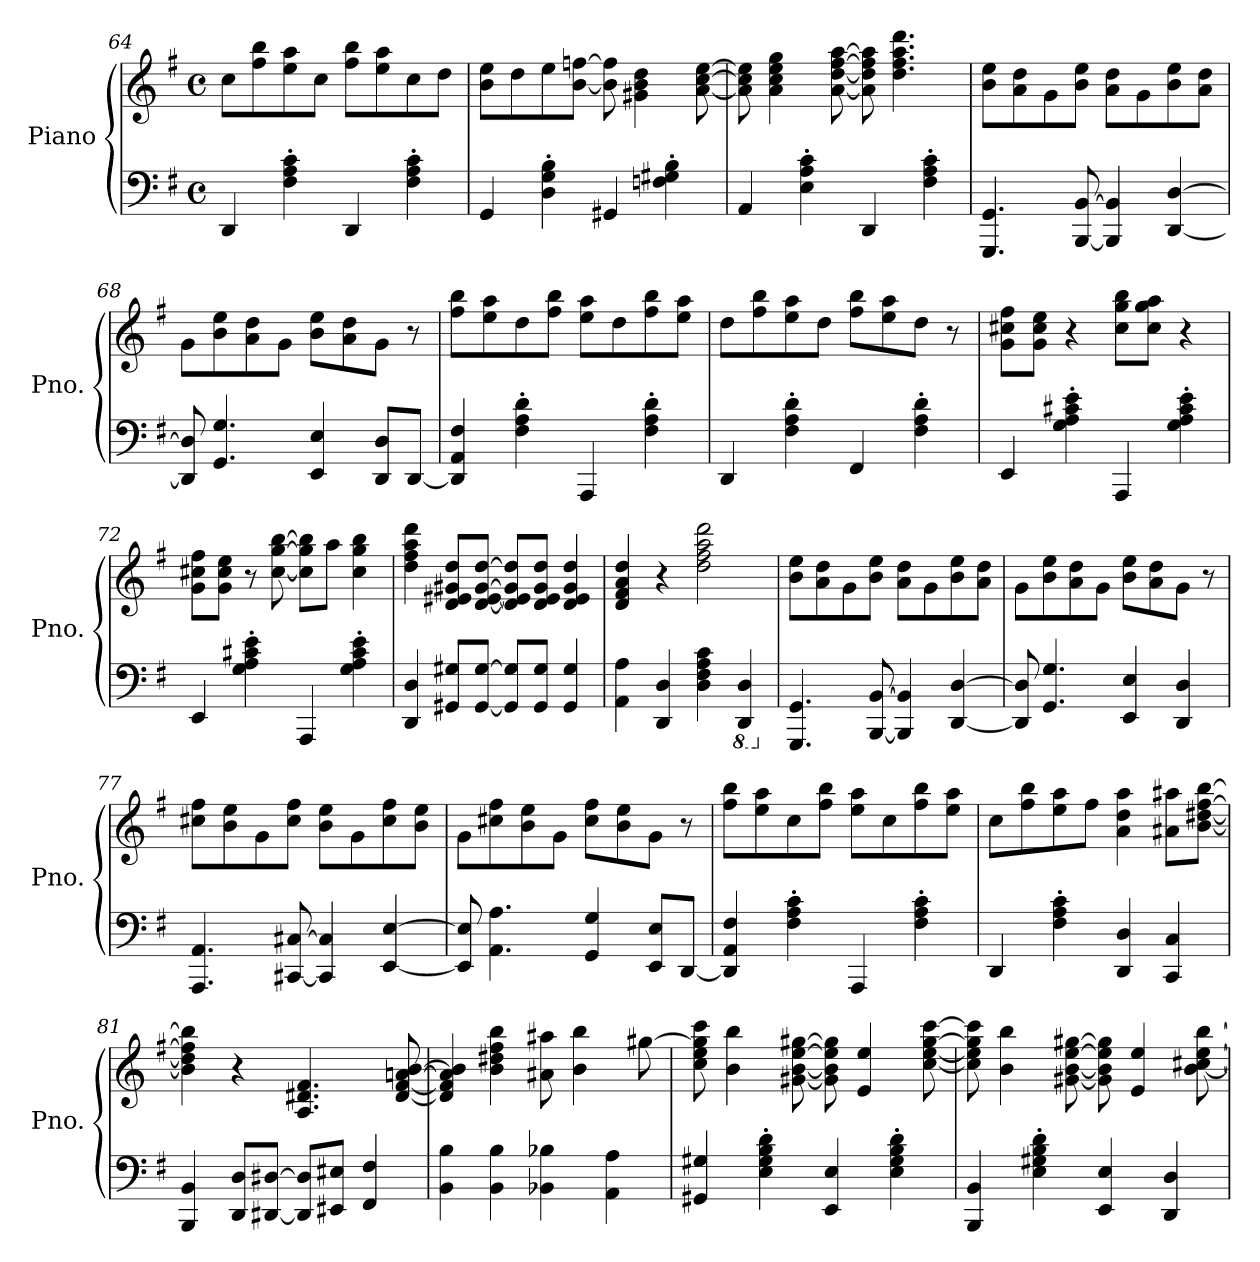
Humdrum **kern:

**kern	**kern
*part1	*part1
*staff2	*staff1
*I"Piano	*
*I'Pno.	*
*clefF4	*clefG2
*k[f#]	*k[f#]
*G:	*G:
*M4/4	*M4/4
*met(c)	*met(c)
=64	=64
4DD/	8cc\L
.	8ff#\ 8bb\
4F#\' 4A\' 4c\'	8ee\ 8aa\
.	8cc\J
4DD/	8ff#\ 8bb\L
.	8ee\ 8aa\
4F#\' 4A\' 4c\'	8cc\
.	8dd\J
=65	=65
4GG/	8b\ 8ee\L
.	8dd\
4D\' 4G\' 4B\'	8ee\
.	[8b\ [8ffn\J
4GG#X/	8b\] 8ff\]
.	4g#X\ 4b\ 4dd\
4Fn\' 4G#X\' 4B\'	.
.	[8a\ [8cc\ [8ee\
=66	=66
4AA/	8a\] 8cc\] 8ee\]
.	4a\ 4cc\ 4ee\ 4gg\
4E\' 4A\' 4c\'	.
.	[8a\ [8dd\ [8ff#\ [8aa\
4DD/	8a\] 8dd\] 8ff#\] 8aa\]
.	4.dd\ 4.ff#\ 4.aa\ 4.ddd\
4F#\' 4A\' 4c\'	.
!!LO:PB:g=z
=67	=67
4.GGG/ 4.GG/	8b\ 8ee\L
.	8a\ 8dd\
.	8g\
[8BBB/ [8BB/	8b\ 8ee\J
4BBB/] 4BB/]	8a\ 8dd\L
.	8g\
[4DD/ [4D/	8b\ 8ee\
.	8a\ 8dd\J
=68	=68
8DD/] 8D/]	8g\L
4.GG/ 4.G/	8b\ 8ee\
.	8a\ 8dd\
.	8g\J
4EE/ 4E/	8b\ 8ee\L
.	8a\ 8dd\
8DD/ 8D/L	8g\J
[8DD/J	8r
=69	=69
4DD/] 4AA/ 4F#/	8ff#\ 8bb\L
.	8ee\ 8aa\
4F#\' 4A\' 4d\'	8dd\
.	8ff#\ 8bb\J
4AAA/	8ee\ 8aa\L
.	8dd\
4F#\' 4A\' 4d\'	8ff#\ 8bb\
.	8ee\ 8aa\J
=70	=70
4DD/	8dd\L
.	8ff#\ 8bb\
4F#\' 4A\' 4d\'	8ee\ 8aa\
.	8dd\J
4FF#/	8ff#\ 8bb\L
.	8ee\ 8aa\
4F#\' 4A\' 4d\'	8dd\J
.	8r
!!LO:LB:g=z
=71	=71
4EE/	8g\ 8cc#X\ 8ff#\L
.	8g\ 8cc#\ 8ee\J
4G\' 4A\' 4c#X\' 4e\'	4r
4AAA/	8cc#\ 8gg\ 8bb\L
.	8cc#\ 8gg\ 8aa\J
4G\' 4A\' 4c#\' 4e\'	4r
=72	=72
4EE/	8g\ 8cc#X\ 8ff#\L
.	8g\ 8cc#\ 8ee\J
4G\' 4A\' 4c#X\' 4e\'	8r
.	[8cc#\ [8gg\ [8bb\
4AAA/	8cc#\] 8gg\] 8bb\]L
.	8aa\J
4G\' 4A\' 4c#\' 4e\'	4cc#\ 4gg\ 4bb\
=73	=73
4DD/ 4D/	4dd\ 4ff#\ 4aa\ 4ddd\
8GG#X/ 8G#X/L	8d/ 8e#X/ 8g#X/ 8dd/L
[8GG#/ [8G#/J	[8d/ [8e#/ [8g#/ [8dd/J
8GG#/] 8G#/]L	8d/] 8e#/] 8g#/] 8dd/]L
8GG#/ 8G#/J	8d/ 8e#/ 8g#/ 8dd/J
4GG#/ 4G#/	4d/ 4e#/ 4g#/ 4dd/
=74	=74
4AA\ 4A\	4d/ 4f#/ 4a/ 4dd/
4DD/ 4D/	4r
4D\ 4F#\ 4A\ 4c\	2dd\ 2ff#\ 2aa\ 2ddd\
*8ba	*
4DDD/ 4DD/	.
!!LO:LB:g=z
=75	=75
*X8ba	*
4.GGG/ 4.GG/	8b\ 8ee\L
.	8a\ 8dd\
.	8g\
[8BBB/ [8BB/	8b\ 8ee\J
4BBB/] 4BB/]	8a\ 8dd\L
.	8g\
[4DD/ [4D/	8b\ 8ee\
.	8a\ 8dd\J
=76	=76
8DD/] 8D/]	8g\L
4.GG/ 4.G/	8b\ 8ee\
.	8a\ 8dd\
.	8g\J
4EE/ 4E/	8b\ 8ee\L
.	8a\ 8dd\
4DD/ 4D/	8g\J
.	8r
=77	=77
4.AAA/ 4.AA/	8cc#X\ 8ff#\L
.	8b\ 8ee\
.	8g\
[8CC#X/ [8C#X/	8cc#\ 8ff#\J
4CC#/] 4C#/]	8b\ 8ee\L
.	8g\
[4EE/ [4E/	8cc#\ 8ff#\
.	8b\ 8ee\J
!!LO:LB:g=z
=78	=78
8EE/] 8E/]	8g\L
4.AA\ 4.A\	8cc#X\ 8ff#\
.	8b\ 8ee\
.	8g\J
4GG/ 4G/	8cc#\ 8ff#\L
.	8b\ 8ee\
8EE/ 8E/L	8g\J
[8DD/J	8r
=79	=79
4DD/] 4AA/ 4F#/	8ff#\ 8bb\L
.	8ee\ 8aa\
4F#\' 4A\' 4c\'	8cc\
.	8ff#\ 8bb\J
4AAA/	8ee\ 8aa\L
.	8cc\
4F#\' 4A\' 4c\'	8ff#\ 8bb\
.	8ee\ 8aa\J
=80	=80
4DD/	8cc\L
.	8ff#\ 8bb\
4F#\' 4A\' 4c\'	8ee\ 8aa\
.	8ff#\J
4DD/ 4D/	4a\ 4dd\ 4aa\
4CC/ 4C/	8a#X\ 8aa#X\L
.	[8b\ [8dd#X\ [8ff#\ [8bb\J
=81	=81
4BBB/ 4BB/	4b\] 4dd#\] 4ff#\] 4bb\]
8DD/ 8D/L	4r
[8DD#X/ [8D#X/J	.
8DD#/] 8D#/]L	4.A/ 4.d#X/ 4.f#/
8EE#X/ 8E#X/J	.
4FF#/ 4F#/	.
.	[8d#/ [8f#/ [8an/ [8b/
!!LO:LB:g=z
=82	=82
4BB\ 4B\	4d#/] 4f#/] 4a/] 4b/]
4BB\ 4B\	4b\ 4dd#X\ 4ff#\ 4bb\
4BB-X\ 4B-X\	8a#X\ 8aa#X\
.	4b\ 4bb\
4AA\ 4A\	.
.	[8gg#X\
=83	=83
4GG#X/ 4G#X/	8cc\ 8ee\ 8gg#\] 8ccc\
.	4b\ 4bb\
4E\' 4G#\' 4B\' 4d\'	.
.	[8g#X\ [8b\ [8ee\ [8gg#X\
4EE/ 4E/	8g#\] 8b\] 8ee\] 8gg#\]
.	4e/ 4ee/
4E\' 4G#\' 4B\' 4d\'	.
.	[8cc\ [8ee\ [8gg#\ [8ccc\
=84	=84
4BBB/ 4BB/	8cc\] 8ee\] 8gg#\] 8ccc\]
.	4b\ 4bb\
4E\' 4G#X\' 4B\' 4d\'	.
.	[8g#X\ [8b\ [8ee\ [8gg#X\
4EE/ 4E/	8g#\] 8b\] 8ee\] 8gg#\]
.	4e/ 4ee/
4DD/ 4D/	.
.	[8b\ [8cc#X\ [8ee\ [8bb\
=	=
*-	*-
